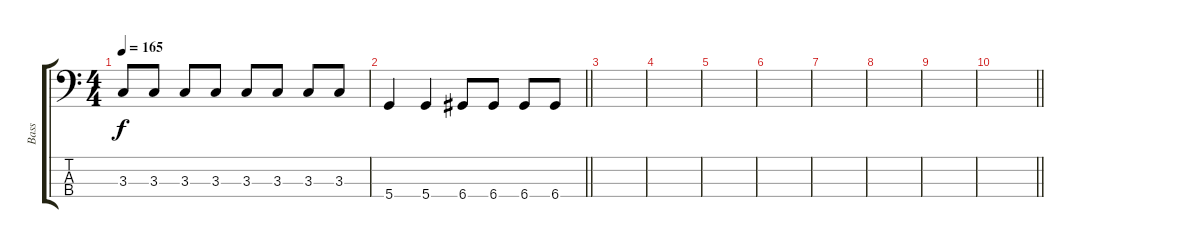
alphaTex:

\track ("Bass" "Bass") {instrument electricbassfinger}
\staff {score tabs}
\tuning (G2 D2 A1 D1) {hide}
\ts (4 4)
\tempo 165
\clef f4
\ks c
3.3.8{dy f} 3.3.8 3.3.8 3.3.8 3.3.8 3.3.8 3.3.8 3.3.8 |
\barLineRight lightlight
5.4.4 5.4.4 6.4.8 6.4.8 6.4.8 6.4.8 |
|
|
|
|
|
|
|
\barLineRight lightlight
